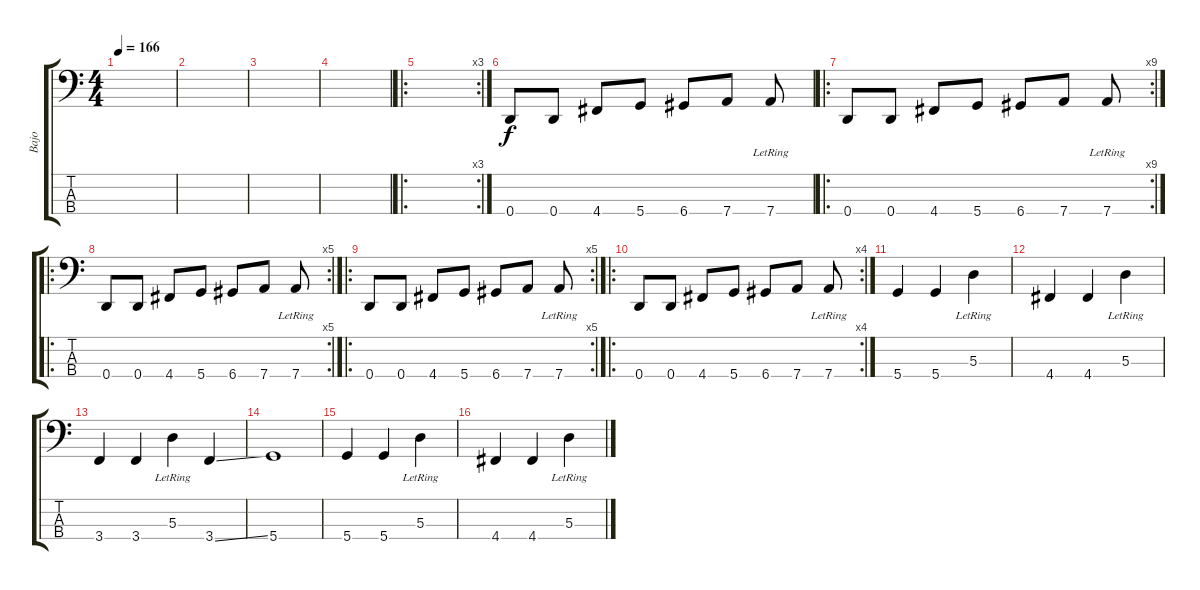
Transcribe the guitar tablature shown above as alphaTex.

\track ("Bajo" "Bajo") {instrument electricbasspick}
\staff {score tabs}
\tuning (G2 D2 A1 D1) {hide}
\ts (4 4)
\tempo 166
\clef f4
\ks c
|
|
|
|
\ro
\rc 3
|
0.4.8 0.4.8 4.4.8 5.4.8 6.4.8 7.4.8 7.4{lr}.8 |
\ro
\rc 9
0.4.8 0.4.8 4.4.8 5.4.8 6.4.8 7.4.8 7.4{lr}.8 |
\ro
\rc 5
0.4.8 0.4.8 4.4.8 5.4.8 6.4.8 7.4.8 7.4{lr}.8 |
\ro
\rc 5
0.4.8 0.4.8 4.4.8 5.4.8 6.4.8 7.4.8 7.4{lr}.8 |
\ro
\rc 4
0.4.8 0.4.8 4.4.8 5.4.8 6.4.8 7.4.8 7.4{lr}.8 |
5.4.4{volume 16} 5.4.4 5.3{lr}.4 |
4.4.4 4.4.4 5.3{lr}.4 |
3.4.4 3.4.4 5.3{lr}.4 3.4{ss}.4 |
5.4.1 |
5.4.4 5.4.4 5.3{lr}.4 |
4.4.4 4.4.4 5.3{lr}.4
